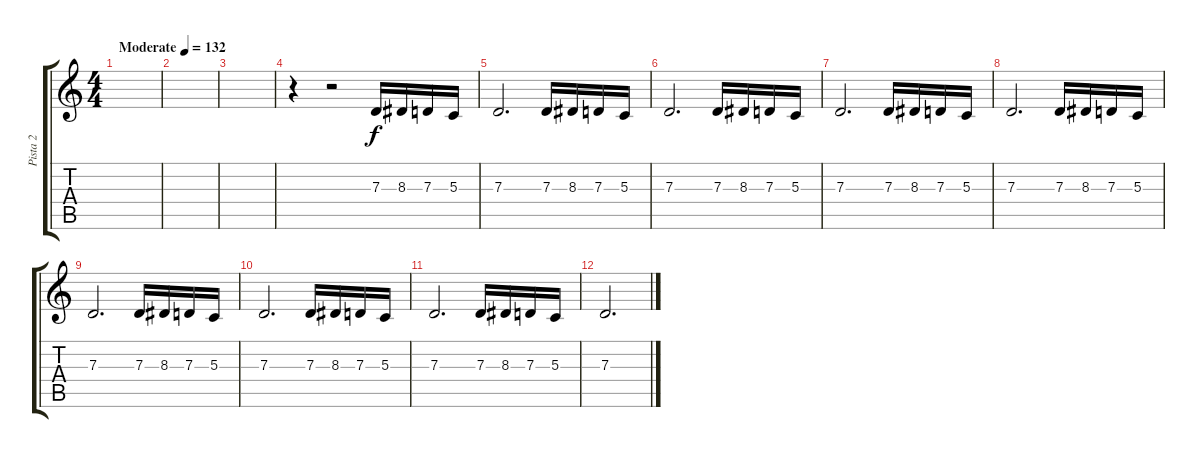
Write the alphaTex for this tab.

\track ("Pista 2" "Pista 2") {instrument musicbox}
\staff {score tabs}
\tuning (E4 B3 G3 D3 A2 E2) {hide}
\ts (4 4)
\tempo (132 "Moderate")
\clef g2
\ks c
|
|
|
r.4 r.2 7.3.16 8.3.16 7.3.16 5.3.16 |
7.3.2{d} 7.3.16 8.3.16 7.3.16 5.3.16 |
7.3.2{d} 7.3.16 8.3.16 7.3.16 5.3.16 |
7.3.2{d} 7.3.16 8.3.16 7.3.16 5.3.16 |
7.3.2{d} 7.3.16 8.3.16 7.3.16 5.3.16 |
7.3.2{d} 7.3.16 8.3.16 7.3.16 5.3.16 |
7.3.2{d} 7.3.16 8.3.16 7.3.16 5.3.16 |
7.3.2{d} 7.3.16 8.3.16 7.3.16 5.3.16 |
7.3.2{d}
